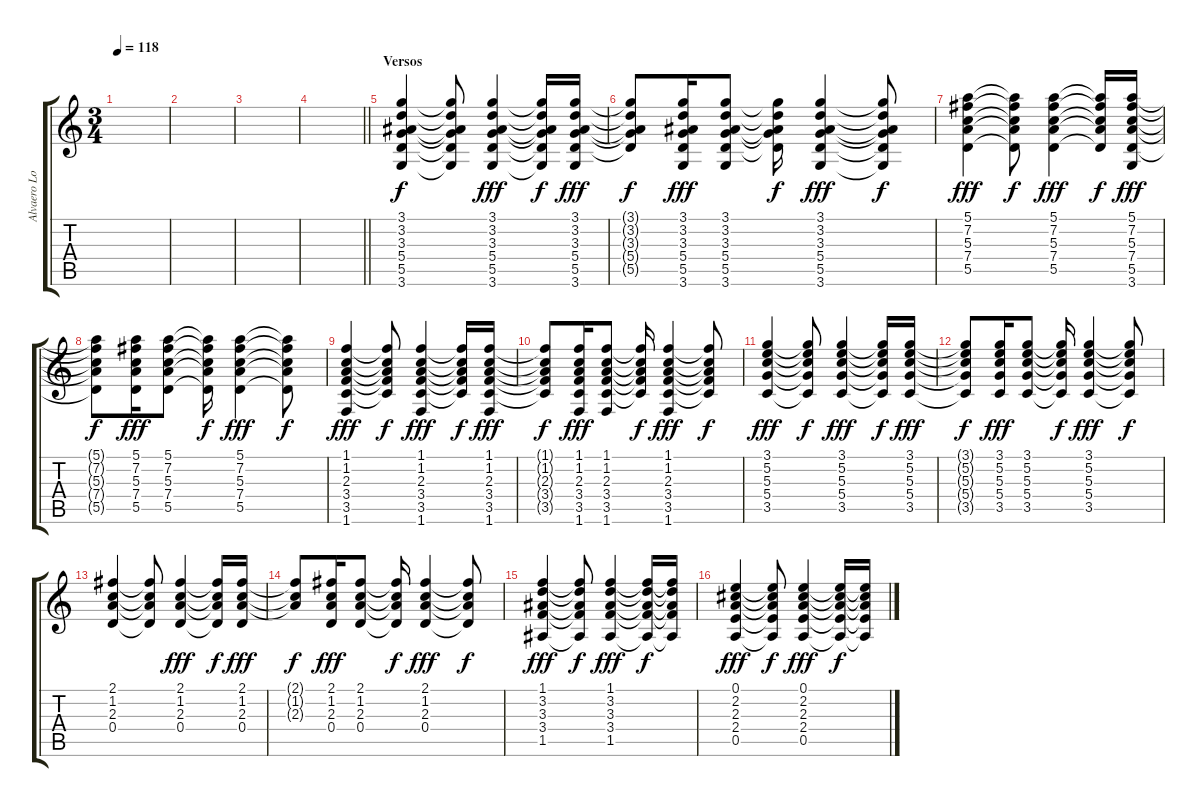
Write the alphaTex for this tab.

\track ("Alvaero Lopez" "Alvaero Lo") {instrument acousticguitarsteel}
\staff {score tabs}
\tuning (E4 B3 G3 D3 A2 E2) {hide}
\ts (3 4)
\tempo 118
\clef g2
\ks c
|
|
|
\barLineRight lightlight
|
\section ("" "Versos")
(3.1 3.2 3.3 5.4 5.5 3.6).4 (3.1{t} 3.2{t} 3.3{t} 5.4{t} 5.5{t} 3.6{t}).8{dy f} (3.1 3.2 3.3 5.4 5.5 3.6).4{dy fff} (3.1{t} 3.2{t} 3.3{t} 5.4{t} 5.5{t} 3.6{t}).16{dy f} (3.1 3.2 3.3 5.4 5.5 3.6).16{dy fff} |
(3.1{t} 3.2{t} 3.3{t} 5.4{t} 5.5{t}).8{dy f} (3.1 3.2 3.3 5.4 5.5 3.6).16{dy fff} (3.1 3.2 3.3 5.4 5.5 3.6).8 (3.1{t} 3.2{t} 3.3{t} 5.4{t} 5.5{t}).16{dy f} (3.1 3.2 3.3 5.4 5.5 3.6).4{dy fff} (3.1{t} 3.2{t} 3.3{t} 5.4{t} 5.5{t} 3.6{t}).8{dy f} |
(5.1 7.2 5.3 7.4 5.5).4{dy fff} (5.1{t} 7.2{t} 5.3{t} 7.4{t} 5.5{t}).8{dy f} (5.1 7.2 5.3 7.4 5.5).4{dy fff} (5.1{t} 7.2{t} 5.3{t} 7.4{t} 5.5{t}).16{dy f} (5.1 7.2 5.3 7.4 5.5 3.6).16{dy fff} |
(5.1{t} 7.2{t} 5.3{t} 7.4{t} 5.5{t}).8{dy f} (5.1 7.2 5.3 7.4 5.5).16{dy fff} (5.1 7.2 5.3 7.4 5.5).8 (5.1{t} 7.2{t} 5.3{t} 7.4{t} 5.5{t}).16{dy f} (5.1 7.2 5.3 7.4 5.5).4{dy fff} (5.1{t} 7.2{t} 5.3{t} 7.4{t} 5.5{t}).8{dy f} |
(1.1 1.2 2.3 3.4 3.5 1.6).4{dy fff} (1.1{t} 1.2{t} 2.3{t} 3.4{t} 3.5{t}).8{dy f} (1.1 1.2 2.3 3.4 3.5 1.6).4{dy fff} (1.1{t} 1.2{t} 2.3{t} 3.4{t} 3.5{t}).16{dy f} (1.1 1.2 2.3 3.4 3.5 1.6).16{dy fff} |
(1.1{t} 1.2{t} 2.3{t} 3.4{t} 3.5{t}).8{dy f} (1.1 1.2 2.3 3.4 3.5 1.6).16{dy fff} (1.1 1.2 2.3 3.4 3.5 1.6).8 (1.1{t} 1.2{t} 2.3{t} 3.4{t} 3.5{t}).16{dy f} (1.1 1.2 2.3 3.4 3.5 1.6).4{dy fff} (1.1{t} 1.2{t} 2.3{t} 3.4{t} 3.5{t}).8{dy f} |
(3.1 5.2 5.3 5.4 3.5).4{dy fff} (3.1{t} 5.2{t} 5.3{t} 5.4{t} 3.5{t}).8{dy f} (3.1 5.2 5.3 5.4 3.5).4{dy fff} (3.1{t} 5.2{t} 5.3{t} 5.4{t} 3.5{t}).16{dy f} (3.1 5.2 5.3 5.4 3.5).16{dy fff} |
(3.1{t} 5.2{t} 5.3{t} 5.4{t} 3.5{t}).8{dy f} (3.1 5.2 5.3 5.4 3.5).16{dy fff} (3.1 5.2 5.3 5.4 3.5).8 (3.1{t} 5.2{t} 5.3{t} 5.4{t} 3.5{t}).16{dy f} (3.1 5.2 5.3 5.4 3.5).4{dy fff} (3.1{t} 5.2{t} 5.3{t} 5.4{t} 3.5{t}).8{dy f} |
(2.1 1.2 2.3 0.4).4 (2.1{t} 1.2{t} 2.3{t} 0.4{t}).8 (2.1 1.2 2.3 0.4).4{dy fff} (2.1{t} 1.2{t} 2.3{t} 0.4{t}).16{dy f} (2.1 1.2 2.3 0.4).16{dy fff} |
(2.1{t} 1.2{t} 2.3{t}).8{dy f} (2.1 1.2 2.3 0.4).16{dy fff} (2.1 1.2 2.3 0.4).8 (2.1{t} 1.2{t} 2.3{t} 0.4{t}).16{dy f} (2.1 1.2 2.3 0.4).4{dy fff} (2.1{t} 1.2{t} 2.3{t} 0.4{t}).8{dy f} |
(1.1 3.2 3.3 3.4 1.5).4{dy fff} (1.1{t} 3.2{t} 3.3{t} 3.4{t} 1.5{t}).8{dy f} (1.1 3.2 3.3 3.4 1.5).4{dy fff} (1.1{t} 3.2{t} 3.3{t} 3.4{t} 1.5{t}).16{dy f} (1.1{t} 3.2{t} 3.3{t} 3.4{t} 1.5{t}).16 |
(0.1 2.2 2.3 2.4 0.5).4{dy fff} (0.1{t} 2.2{t} 2.3{t} 2.4{t} 0.5{t}).8{dy f} (0.1 2.2 2.3 2.4 0.5).4{dy fff} (0.1{t} 2.2{t} 2.3{t} 2.4{t} 0.5{t}).16{dy f} (0.1{t} 2.2{t} 2.3{t} 2.4{t} 0.5{t}).16
